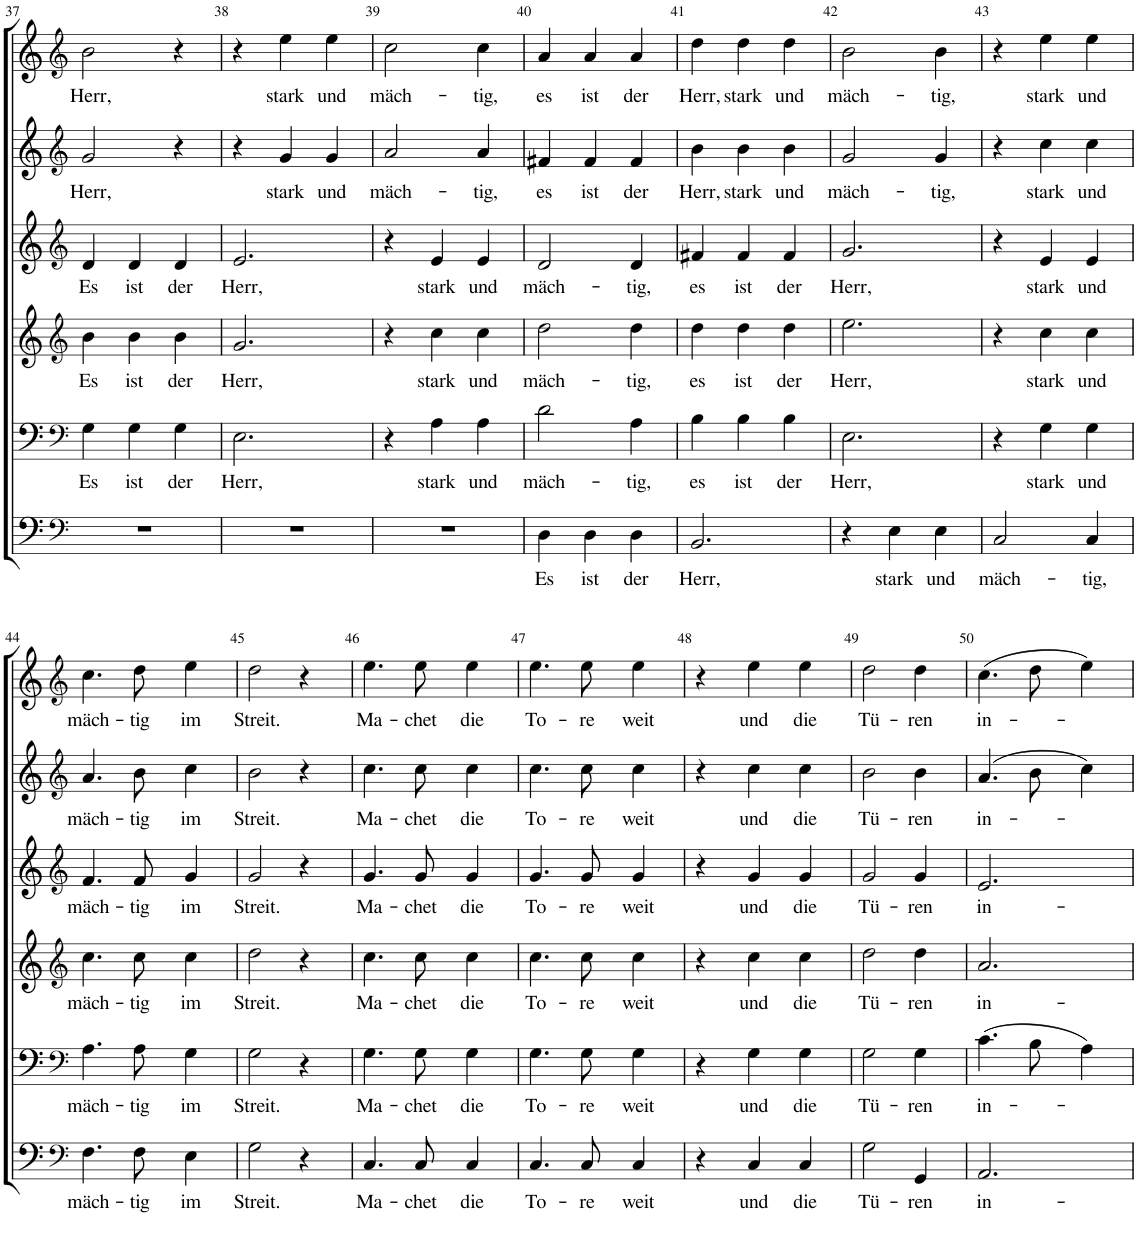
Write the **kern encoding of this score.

**kern	**text	**kern	**text	**kern	**text	**kern	**text	**kern	**text	**kern	**text
*part6	*part6	*part5	*part5	*part4	*part4	*part3	*part3	*part2	*part2	*part1	*part1
*staff6	*staff6	*staff5	*staff5	*staff4	*staff4	*staff3	*staff3	*staff2	*staff2	*staff1	*staff1
*I"2. Baß	*	*I"1. Baß	*	*I"Tenor	*	*I"Alt	*	*I"2. Sopran	*	*I"1. Sopran	*
!!LO:PB:g=z
*clefF4	*	*clefF4	*	*clefG2	*	*clefG2	*	*clefG2	*	*clefG2	*
*k[]	*	*k[]	*	*k[]	*	*k[]	*	*k[]	*	*k[]	*
*M3/4	*	*M3/4	*	*M3/4	*	*M3/4	*	*M3/4	*	*M3/4	*
=37	=37	=37	=37	=37	=37	=37	=37	=37	=37	=37	=37
!	!	!	!LO:LY:b	!	!LO:LY:b	!	!LO:LY:b	!	!LO:LY:b	!	!LO:LY:b
2.r	.	4G\	Es	4b\	Es	4d/	Es	2g/	Herr,	2b\	Herr,
!	!	!	!LO:LY:b	!	!LO:LY:b	!	!LO:LY:b	!	!	!	!
.	.	4G\	ist	4b\	ist	4d/	ist	.	.	.	.
!	!	!	!LO:LY:b	!	!LO:LY:b	!	!LO:LY:b	!	!	!	!
.	.	4G\	der	4b\	der	4d/	der	4r	.	4r	.
=38	=38	=38	=38	=38	=38	=38	=38	=38	=38	=38	=38
!	!	!	!LO:LY:b	!	!LO:LY:b	!	!LO:LY:b	!	!	!	!
2.r	.	2.E\	Herr,	2.g/	Herr,	2.e/	Herr,	4r	.	4r	.
!	!	!	!	!	!	!	!	!	!LO:LY:b	!	!LO:LY:b
.	.	.	.	.	.	.	.	4g/	stark	4ee\	stark
!	!	!	!	!	!	!	!	!	!LO:LY:b	!	!LO:LY:b
.	.	.	.	.	.	.	.	4g/	und	4ee\	und
=39	=39	=39	=39	=39	=39	=39	=39	=39	=39	=39	=39
!	!	!	!	!	!	!	!	!	!LO:LY:b	!	!LO:LY:b
2.r	.	4r	.	4r	.	4r	.	2a/	mäch-	2cc\	mäch-
!	!	!	!LO:LY:b	!	!LO:LY:b	!	!LO:LY:b	!	!	!	!
.	.	4A\	stark	4cc\	stark	4e/	stark	.	.	.	.
!	!	!	!LO:LY:b	!	!LO:LY:b	!	!LO:LY:b	!	!LO:LY:b	!	!LO:LY:b
.	.	4A\	und	4cc\	und	4e/	und	4a/	tig,	4cc\	tig,
=40	=40	=40	=40	=40	=40	=40	=40	=40	=40	=40	=40
!	!LO:LY:b	!	!LO:LY:b	!	!LO:LY:b	!	!LO:LY:b	!	!LO:LY:b	!	!LO:LY:b
4D\	Es	2d\	mäch-	2dd\	mäch-	2d/	mäch-	4f#X/	es	4a/	es
!	!LO:LY:b	!	!	!	!	!	!	!	!LO:LY:b	!	!LO:LY:b
4D\	ist	.	.	.	.	.	.	4f#/	ist	4a/	ist
!	!LO:LY:b	!	!LO:LY:b	!	!LO:LY:b	!	!LO:LY:b	!	!LO:LY:b	!	!LO:LY:b
4D\	der	4A\	tig,	4dd\	tig,	4d/	tig,	4f#/	der	4a/	der
=41	=41	=41	=41	=41	=41	=41	=41	=41	=41	=41	=41
!	!LO:LY:b	!	!LO:LY:b	!	!LO:LY:b	!	!LO:LY:b	!	!LO:LY:b	!	!LO:LY:b
2.BB/	Herr,	4B\	es	4dd\	es	4f#X/	es	4b\	Herr,	4dd\	Herr,
!	!	!	!LO:LY:b	!	!LO:LY:b	!	!LO:LY:b	!	!LO:LY:b	!	!LO:LY:b
.	.	4B\	ist	4dd\	ist	4f#/	ist	4b\	stark	4dd\	stark
!	!	!	!LO:LY:b	!	!LO:LY:b	!	!LO:LY:b	!	!LO:LY:b	!	!LO:LY:b
.	.	4B\	der	4dd\	der	4f#/	der	4b\	und	4dd\	und
=42	=42	=42	=42	=42	=42	=42	=42	=42	=42	=42	=42
!	!	!	!LO:LY:b	!	!LO:LY:b	!	!LO:LY:b	!	!LO:LY:b	!	!LO:LY:b
4r	.	2.E\	Herr,	2.ee\	Herr,	2.g/	Herr,	2g/	mäch-	2b\	mäch-
!	!LO:LY:b	!	!	!	!	!	!	!	!	!	!
4E\	stark	.	.	.	.	.	.	.	.	.	.
!	!LO:LY:b	!	!	!	!	!	!	!	!LO:LY:b	!	!LO:LY:b
4E\	und	.	.	.	.	.	.	4g/	tig,	4b\	tig,
=43	=43	=43	=43	=43	=43	=43	=43	=43	=43	=43	=43
!	!LO:LY:b	!	!	!	!	!	!	!	!	!	!
2C/	mäch-	4r	.	4r	.	4r	.	4r	.	4r	.
!	!	!	!LO:LY:b	!	!LO:LY:b	!	!LO:LY:b	!	!LO:LY:b	!	!LO:LY:b
.	.	4G\	stark	4cc\	stark	4e/	stark	4cc\	stark	4ee\	stark
!	!LO:LY:b	!	!LO:LY:b	!	!LO:LY:b	!	!LO:LY:b	!	!LO:LY:b	!	!LO:LY:b
4C/	tig,	4G\	und	4cc\	und	4e/	und	4cc\	und	4ee\	und
!!LO:LB:g=z
=44	=44	=44	=44	=44	=44	=44	=44	=44	=44	=44	=44
*clefF4	*	*clefF4	*	*clefG2	*	*clefG2	*	*clefG2	*	*clefG2	*
!	!LO:LY:b	!	!LO:LY:b	!	!LO:LY:b	!	!LO:LY:b	!	!LO:LY:b	!	!LO:LY:b
4.F\	mäch-	4.A\	mäch-	4.cc\	mäch-	4.f/	mäch-	4.a/	mäch-	4.cc\	mäch-
!	!LO:LY:b	!	!LO:LY:b	!	!LO:LY:b	!	!LO:LY:b	!	!LO:LY:b	!	!LO:LY:b
8F\	tig	8A\	tig	8cc\	tig	8f/	tig	8b\	tig	8dd\	tig
!	!LO:LY:b	!	!LO:LY:b	!	!LO:LY:b	!	!LO:LY:b	!	!LO:LY:b	!	!LO:LY:b
4E\	im	4G\	im	4cc\	im	4g/	im	4cc\	im	4ee\	im
=45	=45	=45	=45	=45	=45	=45	=45	=45	=45	=45	=45
!	!LO:LY:b	!	!LO:LY:b	!	!LO:LY:b	!	!LO:LY:b	!	!LO:LY:b	!	!LO:LY:b
2G\	Streit.	2G\	Streit.	2dd\	Streit.	2g/	Streit.	2b\	Streit.	2dd\	Streit.
4r	.	4r	.	4r	.	4r	.	4r	.	4r	.
=46	=46	=46	=46	=46	=46	=46	=46	=46	=46	=46	=46
!	!LO:LY:b	!	!LO:LY:b	!	!LO:LY:b	!	!LO:LY:b	!	!LO:LY:b	!	!LO:LY:b
4.C/	Ma-	4.G\	Ma-	4.cc\	Ma-	4.g/	Ma-	4.cc\	Ma-	4.ee\	Ma-
!	!LO:LY:b	!	!LO:LY:b	!	!LO:LY:b	!	!LO:LY:b	!	!LO:LY:b	!	!LO:LY:b
8C/	chet	8G\	chet	8cc\	chet	8g/	chet	8cc\	chet	8ee\	chet
!	!LO:LY:b	!	!LO:LY:b	!	!LO:LY:b	!	!LO:LY:b	!	!LO:LY:b	!	!LO:LY:b
4C/	die	4G\	die	4cc\	die	4g/	die	4cc\	die	4ee\	die
=47	=47	=47	=47	=47	=47	=47	=47	=47	=47	=47	=47
!	!LO:LY:b	!	!LO:LY:b	!	!LO:LY:b	!	!LO:LY:b	!	!LO:LY:b	!	!LO:LY:b
4.C/	To-	4.G\	To-	4.cc\	To-	4.g/	To-	4.cc\	To-	4.ee\	To-
!	!LO:LY:b	!	!LO:LY:b	!	!LO:LY:b	!	!LO:LY:b	!	!LO:LY:b	!	!LO:LY:b
8C/	re	8G\	re	8cc\	re	8g/	re	8cc\	re	8ee\	re
!	!LO:LY:b	!	!LO:LY:b	!	!LO:LY:b	!	!LO:LY:b	!	!LO:LY:b	!	!LO:LY:b
4C/	weit	4G\	weit	4cc\	weit	4g/	weit	4cc\	weit	4ee\	weit
=48	=48	=48	=48	=48	=48	=48	=48	=48	=48	=48	=48
4r	.	4r	.	4r	.	4r	.	4r	.	4r	.
!	!LO:LY:b	!	!LO:LY:b	!	!LO:LY:b	!	!LO:LY:b	!	!LO:LY:b	!	!LO:LY:b
4C/	und	4G\	und	4cc\	und	4g/	und	4cc\	und	4ee\	und
!	!LO:LY:b	!	!LO:LY:b	!	!LO:LY:b	!	!LO:LY:b	!	!LO:LY:b	!	!LO:LY:b
4C/	die	4G\	die	4cc\	die	4g/	die	4cc\	die	4ee\	die
=49	=49	=49	=49	=49	=49	=49	=49	=49	=49	=49	=49
!	!LO:LY:b	!	!LO:LY:b	!	!LO:LY:b	!	!LO:LY:b	!	!LO:LY:b	!	!LO:LY:b
2G\	Tü-	2G\	Tü-	2dd\	Tü-	2g/	Tü-	2b\	Tü-	2dd\	Tü-
!	!LO:LY:b	!	!LO:LY:b	!	!LO:LY:b	!	!LO:LY:b	!	!LO:LY:b	!	!LO:LY:b
4GG/	ren	4G\	ren	4dd\	ren	4g/	ren	4b\	ren	4dd\	ren
=50	=50	=50	=50	=50	=50	=50	=50	=50	=50	=50	=50
!	!LO:LY:b	!	!LO:LY:b	!	!LO:LY:b	!	!LO:LY:b	!	!LO:LY:b	!	!LO:LY:b
2.AA/	in-	(4.c\	in-	2.a/	in-	2.e/	in-	(4.a/	in-	(4.cc\	in-
.	.	8B\	.	.	.	.	.	8b\	.	8dd\	.
.	.	4A\)	.	.	.	.	.	4cc\)	.	4ee\)	.
=	=	=	=	=	=	=	=	=	=	=	=
*-	*-	*-	*-	*-	*-	*-	*-	*-	*-	*-	*-
